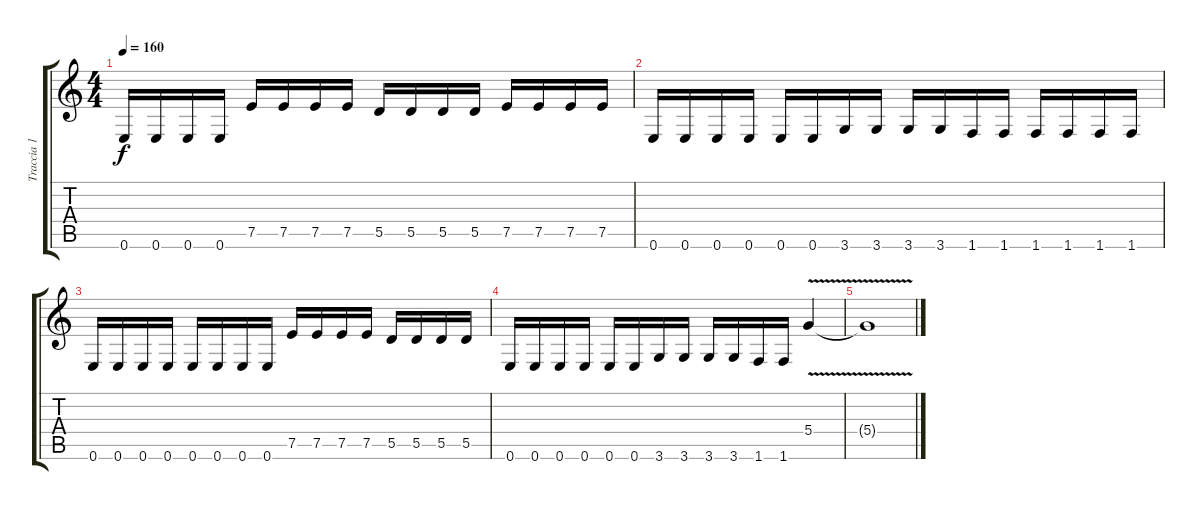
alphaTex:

\track ("Traccia 1" "Traccia 1") {instrument distortionguitar}
\staff {score tabs}
\tuning (E4 B3 G3 D3 A2 E2) {hide}
\ts (4 4)
\tempo 160
\clef g2
\ks c
0.6.16{dy f} 0.6.16 0.6.16 0.6.16 7.5.16 7.5.16 7.5.16 7.5.16 5.5.16 5.5.16 5.5.16 5.5.16 7.5.16 7.5.16 7.5.16 7.5.16 |
0.6.16 0.6.16 0.6.16 0.6.16 0.6.16 0.6.16 3.6.16 3.6.16 3.6.16 3.6.16 1.6.16 1.6.16 1.6.16 1.6.16 1.6.16 1.6.16 |
0.6.16 0.6.16 0.6.16 0.6.16 0.6.16 0.6.16 0.6.16 0.6.16 7.5.16 7.5.16 7.5.16 7.5.16 5.5.16 5.5.16 5.5.16 5.5.16 |
0.6.16 0.6.16 0.6.16 0.6.16 0.6.16 0.6.16 3.6.16 3.6.16 3.6.16 3.6.16 1.6.16 1.6.16 5.4{v}.4{volume 4} |
5.4{t}.1
